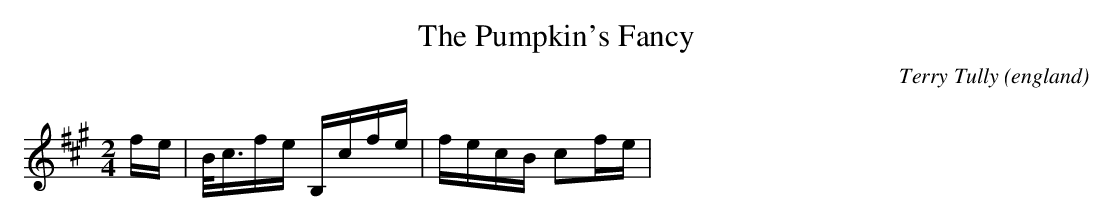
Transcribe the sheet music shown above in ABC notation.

X:1
T:Pumpkin's Fancy, The
O:england
C:Terry Tully
M:2/4
L:1/16
K:A
fe|B<cfe B,cfe|fecB c2fe|
